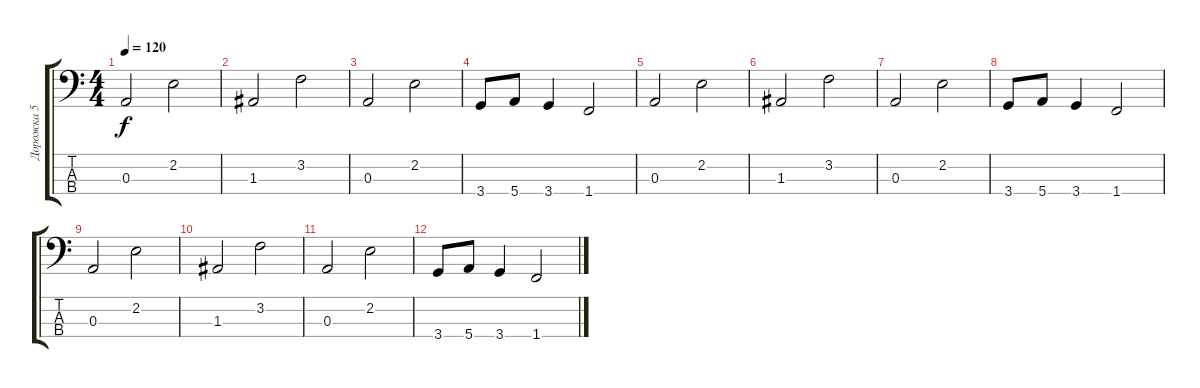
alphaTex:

\track ("Дорожка 5" "Дорожка 5") {instrument electricbassfinger}
\staff {score tabs}
\tuning (G2 D2 A1 E1) {hide}
\ts (4 4)
\tempo 120
\clef f4
\ks c
0.3.2{dy f} 2.2.2 |
1.3.2 3.2.2 |
0.3.2 2.2.2 |
3.4.8 5.4.8 3.4.4 1.4.2 |
0.3.2 2.2.2 |
1.3.2 3.2.2 |
0.3.2 2.2.2 |
3.4.8 5.4.8 3.4.4 1.4.2 |
0.3.2 2.2.2 |
1.3.2 3.2.2 |
0.3.2 2.2.2 |
3.4.8 5.4.8 3.4.4 1.4.2
